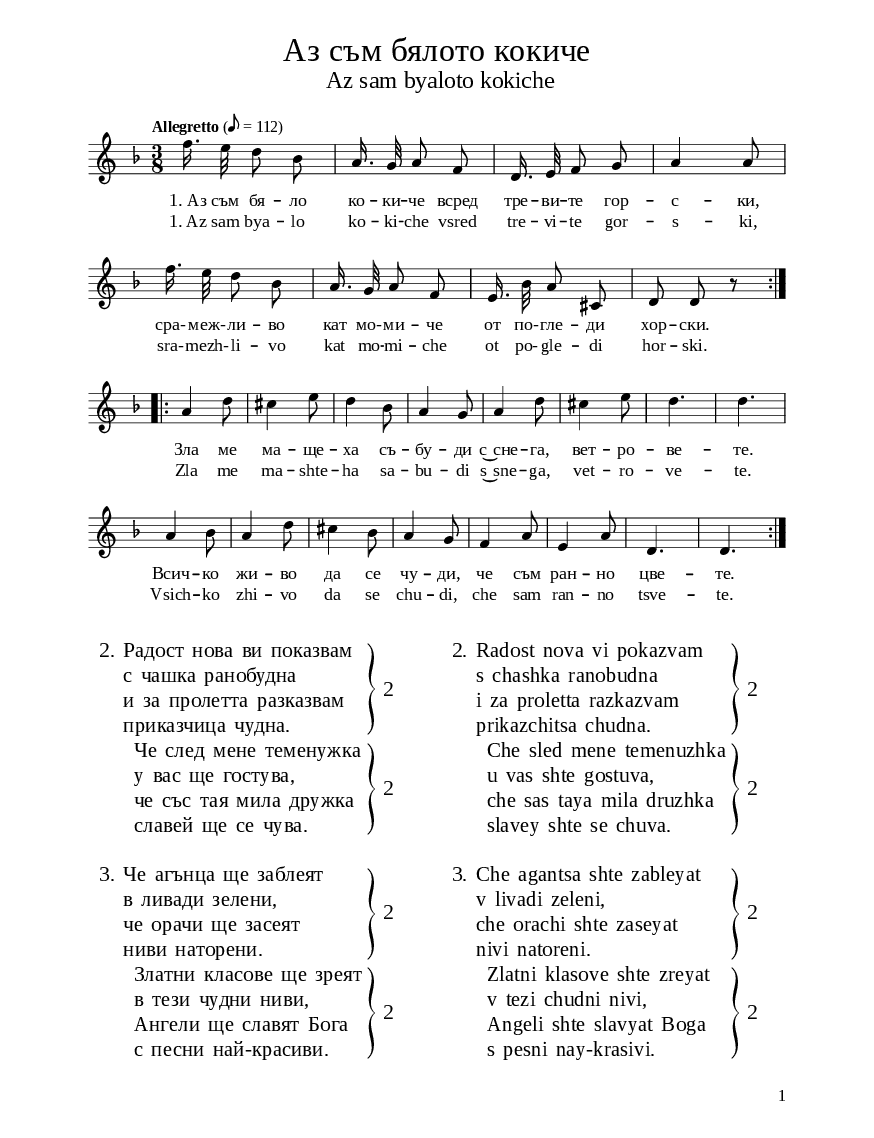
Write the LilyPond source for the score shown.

\version "2.24.0"

% include paper part and global functions
\include "include/globals.ily"

"rightBraces047" = \markup {
  \column {
    % repeat braces
    \translate #'(0 . -3.1 )
    \right-brace #44

    \translate #'(0 . -5.2 )
    \right-brace #44

    \translate #'(0 . -7.6 )
    \right-brace #44

    \translate #'(0 . -5.2 )
    \right-brace #44

  }
  \column {
    % repeat numbers
    \translate #'(0 . -3.7 )
    2

    \translate #'(0 . -9.3 )
    2

    \translate #'(0 . -11.9 )
    2

    \translate #'(0 . -9.7 )
    2
  }
}

\bookpart {
  \include "include/bookpart-paper.ily"
  \score {
    \include "include/score-layout.ily"


    \new Voice \absolute  {
      \clef treble
      \key f \major
      \time 3/8
      \tempoFunc "Allegretto" 8 "112"
      \autoBeamOff

      f''16. e''32 d''8 bes' | a'16. g'32 a'8 f' | d'16. e'32 f'8 g' | a'4 a'8 \break |
      f''16. e''32 d''8 bes' | a'16. g'32 a'8 f' | e'16. bes'32 a'8 cis' | d'8 d' r | \bar ":|." \break
      \repeat volta 2 {
        \bar ":|.|:"
        a'4 d''8 | cis''4 e''8 | d''4 bes'8 | a'4 g'8 | a'4 d''8 | cis''4 e''8 | d''4. |  d''4. \break | % 17
        a'4 bes'8 | a'4 d''8 | cis''4 bes'8 |  a'4 g'8 | f'4 a'8 | e'4 a'8 |  d'4. | d'4.
      } \break |
    }

    \addlyrics {
      "1. Аз" съм бя -- ло ко -- ки -- че
      всред тре -- ви -- те гор -- с -- ки,
      "сра-" -- "меж-" -- ли -- во кат "мо-" -- ми -- че
      от "по-" -- гле -- ди хор -- ски. Зла ме ма -- ще -- ха съ -- бу -- ди
      с~сне -- га, вет -- ро -- ве -- те.
      Всич -- ко жи -- во да се чу -- ди,
      че съм ран -- но цве -- те.}
      \addlyrics {
        "1. Az" sam bya -- lo ko -- ki -- che
        vsred tre -- vi -- te gor -- s -- ki,
        "sra-" -- "mezh-" -- li -- vo kat mo -- mi -- che
        ot "po-" -- gle -- di hor -- ski. Zla me ma -- shte -- ha sa -- bu -- di
        s~sne -- ga, vet -- ro -- ve -- te.
        Vsich -- ko zhi -- vo da se chu -- di,
        che sam ran -- no tsve -- te.}
        \header {
          title = \titleFunc "Аз съм бялото кокиче" " Аz sam byaloto kokiche"
        }

        \midi{}

      } % score

      \markup \fontsize #bgCoupletFontSize {
        \hspace #1
        \override #`(baseline-skip . ,bgCoupletBaselineSkip)
        \column {
          \line {    2. Радост нова ви показвам }
          \line {   "   " с чашка ранобудна }
          \line {   "   " и за пролетта разказвам }
          \line {   "   " приказчица чудна. }

          \line {  "     " Че след мене теменужка  }
          \line {   "     " у вас ще гостува, }
          \line {   "     " че със тая мила дружка }
          \line {   "     " славей ще се чува. }

          \line { " " }
          \line { 3. Че агънца ще заблеят  }
          \line {   "   " в ливади зелени, }
          \line {   "   " че орачи ще засеят }
          \line {   "   " ниви наторени. }

          \line { "     " Златни класове ще зреят  }
          \line {   "     " в тези чудни ниви, }
          \line {   "     " Ангели ще славят Бога }
          \line {   "     " с песни най-красиви. }
        }  \"rightBraces047"

        \hspace #5
        \override #`(baseline-skip . ,bgCoupletBaselineSkip)
        \column {
          \line {    2. Radost nova vi pokazvam }
          \line {   "   " s chashka ranobudna }
          \line {   "   " i za proletta razkazvam }
          \line {   "   " prikazchitsa chudna. }

          \line {  "     " Che sled mene temenuzhka  }
          \line {   "     " u vas shte gostuva, }
          \line {   "     " che sas taya mila druzhka }
          \line {   "     " slavey shte se chuva. }

          \line { " " }
          \line { 3. Che agantsa shte zableyat  }
          \line {   "   " v livadi zeleni, }
          \line {   "   " che orachi shte zaseyat }
          \line {   "   " nivi natoreni. }

          \line { "     " Zlatni klasove shte zreyat  }
          \line {   "     " v tezi chudni nivi, }
          \line {   "     " Angeli shte slavyat Boga }
          \line {   "     " s pesni nay-krasivi. }
        }  \"rightBraces047" %column
      }  % markup

      \pageBreak

      % include foreign translation(s) of the song
      \version "2.22.0"

\markup \fill-line { \fontsize #6 "Ich bin das weiße Schneeglöckchen" }
\markup \null
\markup \null
\markup \fontsize #+2.5 {
  \hspace #14
  \override #'(baseline-skip . 2)
  \column {
    \line { "   " }

    \line {1. Ich bin das weiße Schneeglöckchen}

    \line { "   "inmitten der Gräsern des Waldes,}

    \line { "   "schüchtern wie ein junges Mädchen }

    \line { "   "unter den Blicken der Menschen. }

    \line { "     "Die böse Stiefmutter hat mich geweckt, }

    \line { "     "mit dem Schnee und mit dem Wind. }

    \line { "     "Alles Lebendige wundert sich, }

    \line { "     "dass ich eine Frühblüher bin.}

    \line { "   " }

    \line { 2. Ich zeige euch eine neue Freude}

    \line { "   "mit einem früh erwachten Glöckchen,}

    \line { "   "und erzähle über den Frühling}

    \line { "   "ein wunderbares Märchen,}

    \line { "     "Dass nach mir das Veilchen}

    \line { "     "bei euch Gast sein wird, }

    \line { "     "und dass man mit dieser lieben Freundin}

    \line { "     "die Nachtigall hören wird.}
    \line { "   " }

    \line { 3. Dass Lämmer blöken werden}

    \line { "   "auf grünen Weiden, }

    \line { "   "die Bauer werden }

    \line { "   "die gedüngten Feldern säen.}

    \line { "     "Goldene Ähren werden reifen,}

    \line { "     "auf diesen wunderbaren Feldern.}

    \line { "     "Die Engel werden Gott loben }

    \line { "     "mit den allerschönsten Liedern.}
  }
}


    } % bookpart
